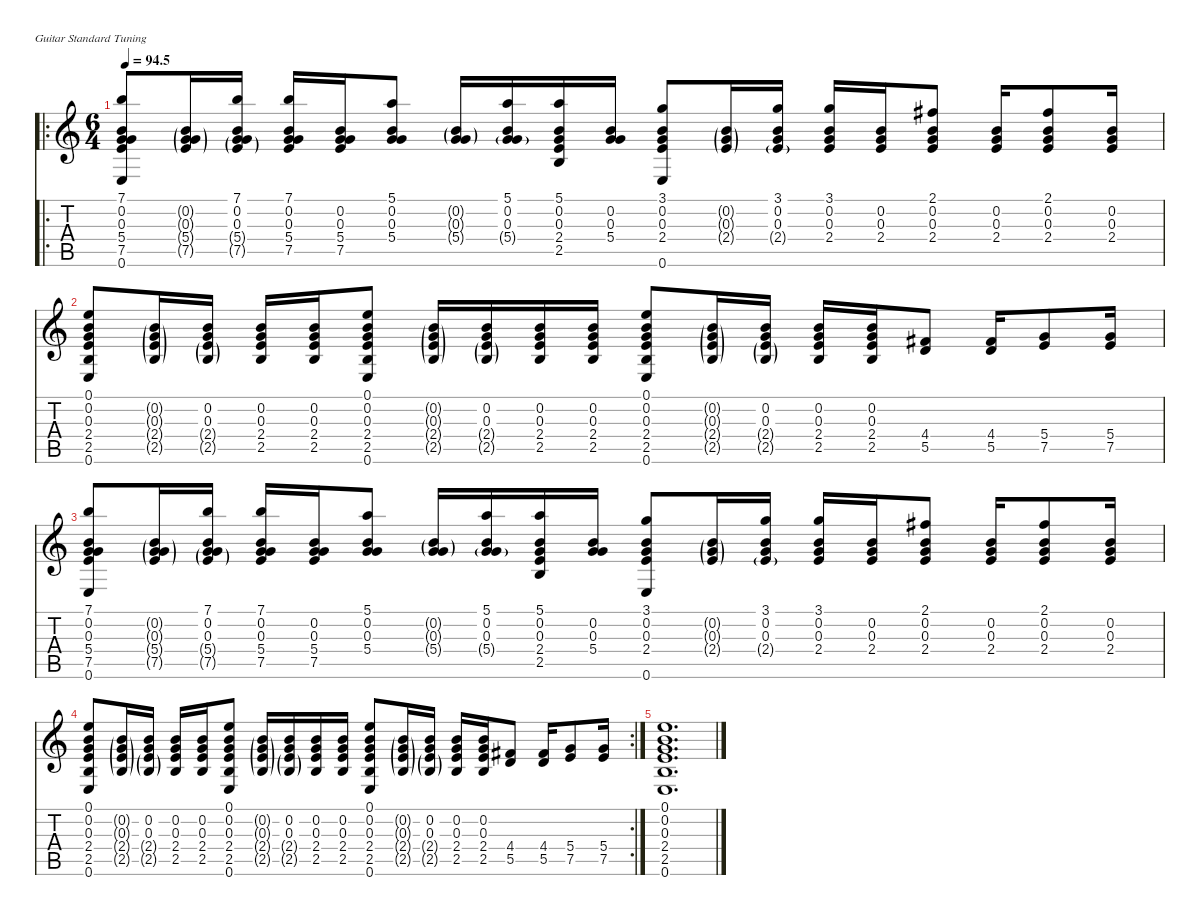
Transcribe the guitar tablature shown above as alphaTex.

\defaultSystemsLayout 4
\hideDynamics
\bracketExtendMode nobrackets
\singleTrackTrackNamePolicy hidden
\multiTrackTrackNamePolicy hidden
\firstSystemTrackNameMode fullname
\firstSystemTrackNameOrientation horizontal
\otherSystemsTrackNameOrientation horizontal
\track ("Guitar 2" "s.guit.") {defaultSystemsLayout 4 instrument acousticguitarsteel}
\staff {score tabs}
\tuning (E4 B3 G3 D3 A2 E2)
\ro
\ts (6 4)
\tempo
94.5
\accidentals auto
\clef g2
\ottava regular
\simile none
\ks c
(7.1 0.2 0.3 5.4 7.5 0.6).8{dy f instrument acousticguitarsteel beam Up} (0.2{g} 0.3{g} 5.4{g} 7.5{g}).16{beam Up} (7.1 0.2 0.3 5.4{g} 7.5{g}).16{beam Up} (7.1 0.2 0.3 5.4 7.5).16{beam Up} (0.2 0.3 5.4 7.5).16{beam Up} (5.1 0.2 0.3 5.4).8{beam Up} (0.2{g} 0.3{g} 5.4{g}).16{beam Up} (5.1 0.2 0.3 5.4{g}).16{beam Up} (5.1 0.2 0.3 2.4 2.5).16{beam Up} (0.2 0.3 5.4).16{beam Up} (3.1 0.2 0.3 2.4 0.6).8{beam Up} (0.2{g} 0.3{g} 2.4{g}).16{beam Up} (3.1 0.2 0.3 2.4{g}).16{beam Up} (3.1 0.2 0.3 2.4).16{beam Up} (0.2 0.3 2.4).16{beam Up} (2.1{acc #} 0.2 0.3 2.4).8{beam Up} (0.2 0.3 2.4).16{beam Up} (2.1{acc #} 0.2 0.3 2.4).8{beam Up} (0.2 0.3 2.4).16{beam Up} |
(0.1 0.2 0.3 2.4 2.5 0.6).8{beam Up} (0.2{g} 0.3{g} 2.4{g} 2.5{g}).16{beam Up} (0.2 0.3 2.4{g} 2.5{g}).16{beam Up} (0.2 0.3 2.4 2.5).16{beam Up} (0.2 0.3 2.4 2.5).16{beam Up} (0.1 0.2 0.3 2.4 2.5 0.6).8{beam Up} (0.2{g} 0.3{g} 2.4{g} 2.5{g}).16{beam Up} (0.2 0.3 2.4{g} 2.5{g}).16{beam Up} (0.2 0.3 2.4 2.5).16{beam Up} (0.2 0.3 2.4 2.5).16{beam Up} (0.1 0.2 0.3 2.4 2.5 0.6).8{beam Up} (0.2{g} 0.3{g} 2.4{g} 2.5{g}).16{beam Up} (0.2 0.3 2.4{g} 2.5{g}).16{beam Up} (0.2 0.3 2.4 2.5).16{beam Up} (0.2 0.3 2.4 2.5).16{beam Up} (4.4{acc #} 5.5).8{beam Up} (4.4{acc #} 5.5).16{beam Up} (5.4 7.5).8{beam Up} (5.4 7.5).16{beam Up} |
(7.1 0.2 0.3 5.4 7.5 0.6).8{beam Up} (0.2{g} 0.3{g} 5.4{g} 7.5{g}).16{beam Up} (7.1 0.2 0.3 5.4{g} 7.5{g}).16{beam Up} (7.1 0.2 0.3 5.4 7.5).16{beam Up} (0.2 0.3 5.4 7.5).16{beam Up} (5.1 0.2 0.3 5.4).8{beam Up} (0.2{g} 0.3{g} 5.4{g}).16{beam Up} (5.1 0.2 0.3 5.4{g}).16{beam Up} (5.1 0.2 0.3 2.4 2.5).16{beam Up} (0.2 0.3 5.4).16{beam Up} (3.1 0.2 0.3 2.4 0.6).8{beam Up} (0.2{g} 0.3{g} 2.4{g}).16{beam Up} (3.1 0.2 0.3 2.4{g}).16{beam Up} (3.1 0.2 0.3 2.4).16{beam Up} (0.2 0.3 2.4).16{beam Up} (2.1{acc #} 0.2 0.3 2.4).8{beam Up} (0.2 0.3 2.4).16{beam Up} (2.1{acc #} 0.2 0.3 2.4).8{beam Up} (0.2 0.3 2.4).16{beam Up} |
\rc 2
(0.1 0.2 0.3 2.4 2.5 0.6).8{beam Up} (0.2{g} 0.3{g} 2.4{g} 2.5{g}).16{beam Up} (0.2 0.3 2.4{g} 2.5{g}).16{beam Up} (0.2 0.3 2.4 2.5).16{beam Up} (0.2 0.3 2.4 2.5).16{beam Up} (0.1 0.2 0.3 2.4 2.5 0.6).8{beam Up} (0.2{g} 0.3{g} 2.4{g} 2.5{g}).16{beam Up} (0.2 0.3 2.4{g} 2.5{g}).16{beam Up} (0.2 0.3 2.4 2.5).16{beam Up} (0.2 0.3 2.4 2.5).16{beam Up} (0.1 0.2 0.3 2.4 2.5 0.6).8{beam Up} (0.2{g} 0.3{g} 2.4{g} 2.5{g}).16{beam Up} (0.2 0.3 2.4{g} 2.5{g}).16{beam Up} (0.2 0.3 2.4 2.5).16{beam Up} (0.2 0.3 2.4 2.5).16{beam Up} (4.4{acc #} 5.5).8{beam Up} (4.4{acc #} 5.5).16{beam Up} (5.4 7.5).8{beam Up} (5.4 7.5).16{beam Up} |
(0.1 0.2 0.3 2.4 2.5 0.6).1{d beam Up}
